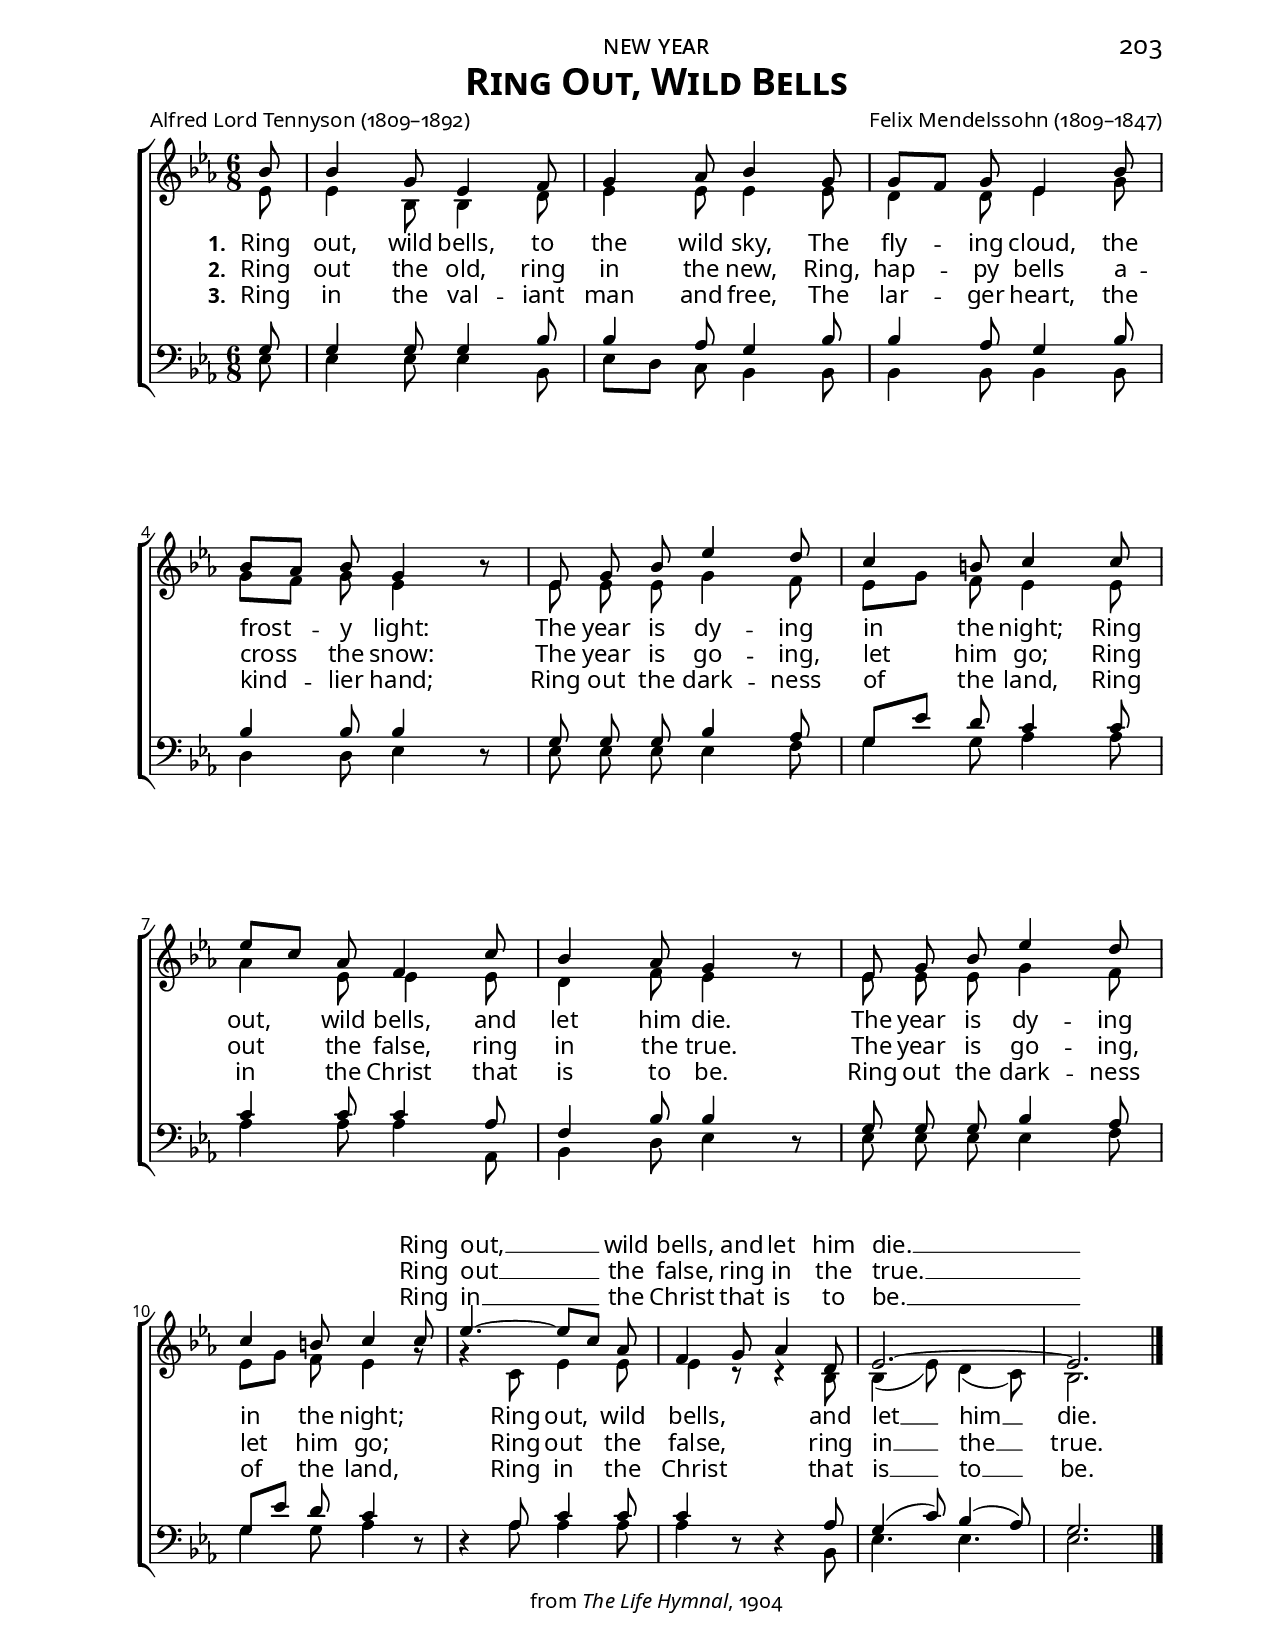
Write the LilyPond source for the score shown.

\version "2.24.0"
\include "util.ly"
\header {
  title = \markup{\override #'(font-name . "Garamond Premier Pro Semibold"){ \abs-fontsize #18 \smallCapsOldStyle"Ring Out, Wild Bells"}}
  poet = \markup\oldStyleNum"Alfred Lord Tennyson (1809–1892)"
  composer = \markup\oldStyleNum"Felix Mendelssohn (1809–1847)"
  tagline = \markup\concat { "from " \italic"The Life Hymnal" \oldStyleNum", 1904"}
}
\paper {
  %print-all-headers = ##t
  paper-height = 11\in
  paper-width = 8.5\in
  indent = 0\in
  %system-system-spacing = #'((basic-distance . 10) (padding . 0))
  %system-system-spacing =
  %  #'((basic-distance . 0)
  %     (minimum-distance . 0)
  %     (padding . -0.35)
  %     (stretchability . 100))
  ragged-last-bottom = ##f
  ragged-bottom = ##f
  two-sided = ##t
  inner-margin = 1\in
  outer-margin = 0.75\in
  top-margin = 0.26\in
  bottom-margin = 0.25\in
  first-page-number = #203
  print-first-page-number = ##t
  headerLine = \markup{\override #'(font-name . "Garamond Premier Pro") \smallCapsOldStyle"new year"}
  oddHeaderMarkup = \markup\fill-line{
     \override #'(font-name . "Garamond Premier Pro")\abs-fontsize #12.5
     \combine 
        \fill-line{"" \if \should-print-page-number
        \oldStylePageNum""
        }
        \fill-line{\headerLine}
  }
  evenHeaderMarkup = \markup {
     \override #'(font-name . "Garamond Premier Pro")\abs-fontsize #12.5
     \combine
        \if \should-print-page-number
        \oldStylePageNum""
        \fill-line{\headerLine}
  }
}
#(set-global-staff-size 18) \paper{ #(define fonts (make-pango-font-tree "Garamond Premier Pro" "Garamond Premier Pro" "Garamond Premier Pro" (/ 18 20))) }
global = {
  \key ees \major
  \time 6/8
  \autoBeamOff
  \override DynamicLineSpanner.staff-padding = #0.0
  \override DynamicLineSpanner.Y-extent = #'(-1 . 1)
}

sopMusic = \relative c' {
  \partial 8 bes'8 |
  bes4 g8 ees4 f8 |
  g4 aes8 bes4 g8 |
  g[ f] g ees4 bes'8 | \break
  
  bes[ aes] bes g4 bes8\rest |
  ees, g bes ees4 d8 |
  c4 b8 c4 c8 | \break
  
  ees[ c] aes f4 c'8 |
  bes4 aes8 g4 bes8\rest |
  ees, g bes ees4 d8 | \break
  
  c4 b8 c4 c8 ees4.~ ees8[ c] aes |
  f4 g8 aes4 d,8 |
  ees2.~ |
  ees \bar "|."
}
sopWords = \lyricmode {
  \repeat unfold40 {\skip1}
  Ring out, __ wild bells, and let him die. __
}
sopWordsII = \lyricmode {
  \repeat unfold40 {\skip1}
  Ring out __ the false, ring in the true. __
}
sopWordsIII = \lyricmode {
  \repeat unfold40 {\skip1}
  Ring in __ the Christ that is to be. __
}

altoMusic = \relative c' {
  ees8 |
  ees4 bes8 bes4 d8 |
  ees4 ees8 ees4 ees8 |
  d4 d8 ees4 g8 |
  
  g8[ f] g ees4 s8 |
  ees ees ees g4 f8 |
  ees8[ g] f ees4 ees8 |
  
  aes4 ees8 ees4 ees8 |
  d4 f8 ees4 s8 |
  ees ees ees g4 f8 |
  
  ees[ g] f ees4 g8\rest |
  g4\rest c,8 ees4 ees8 |
  ees4 c8\rest c4\rest bes8 bes4( ees8) d4( c8) |
  bes2. \bar "|."
}
altoWords = \lyricmode {
  \dropLyricsV
  \set stanza = #"1. "
  Ring out, wild bells, \set ignoreMelismata = ##t to the \unset ignoreMelismata wild sky,
  The fly -- ing cloud, the frost -- y light:
  The year is dy -- ing in the night;
  Ring out, \set associatedVoice = "sopranos"
  wild bells, and let him die.

  \unset associatedVoice
  The year is dy -- ing in the night;
  Ring out, wild bells, and let __ him __ die.
}
altoWordsII = \lyricmode {
  \dropLyricsV
%\markup\italic
  \set stanza = #"2. "
  Ring out the old, ring in the new,
  Ring, hap -- py bells a -- cross the snow:
  The year is go -- ing, let him go;
  Ring out \set associatedVoice = "sopranos"
  the false, ring in the true.

  \unset associatedVoice
  The year is go -- ing, let him go;
  Ring out the false, ring in __ the __ true.
}
altoWordsIII = \lyricmode {
  \dropLyricsV
  \set stanza = #"3. "
  Ring in the val -- iant man and free,
  The lar -- ger heart, the kind -- lier hand;
  Ring out the dark -- ness of the land,
  Ring in \set associatedVoice = "sopranos"
  the Christ that is to be.

  \unset associatedVoice
  Ring out the dark -- ness of the land,
  Ring in the Christ that is __ to __ be.
}
altoWordsIV = \lyricmode {
  \set stanza = #"4. "
  \set ignoreMelismata = ##t
}
altoWordsV = \lyricmode {
  \set stanza = #"5. "
  \set ignoreMelismata = ##t
}
altoWordsVI = \lyricmode {
  \set stanza = #"6. "
  \set ignoreMelismata = ##t
}
tenorMusic = \relative c' {
  g8 |
  g4 g8 g4 bes8 |
  bes4 aes8 g4 bes8 |
  bes4 aes8 g4 bes8 |
  
  bes4 bes8 bes4 s8 |
  g g g bes4 aes8 |
  g[ ees'] d c4 c8 |
  
  c4 c8 c4 aes8 |
  f4 bes8 bes4 s8 |
  g8 g g  bes4 aes8 |
  
  g[ ees'] d c4 s8 |
  s4 aes8 c4 c8 |
  c4 s8 s4 aes8 |
  g4( c8) bes4( aes8) |
  g2. \bar "|."
}
tenorWords = \lyricmode {

}

bassMusic = \relative c {
  ees8 |
  ees4 ees8 ees4 bes8 |
  ees[ d] c bes4 bes8 |
  bes4 bes8 bes4 bes8 |
  
  d4 d8 ees4 d8\rest |
  ees8 ees ees ees4 f8 |
  g4 g8 aes4 aes8 |
  
  aes4 aes8 aes4 aes,8 |
  bes4 d8 ees4 d8\rest |
  ees ees ees ees4 f8 |
  g4 g8 aes4 d,8\rest |
  d4\rest aes'8 aes4 aes8 |
  aes4 d,8\rest d4\rest bes8 |
  ees4. ees |
  ees2. \bar "|."
  
}
bassWords = \lyricmode {

}

pianoRH = \relative c' {
  
}
pianoLH = \relative c' {
  
}

\score {
  <<
   \new ChoirStaff <<
    \new Staff = women <<
      \new Voice = "sopranos" { \voiceOne << \global \sopMusic >> }
      \new Voice = "altos" { \voiceTwo << \global \altoMusic >> }
    >>
    \new Lyrics \with { alignAboveContext = #"women" \override VerticalAxisGroup.nonstaff-relatedstaff-spacing = #'((basic-distance . 1))} \lyricsto "sopranos" \sopWords
    \new Lyrics \with { alignAboveContext = #"women" \override VerticalAxisGroup.nonstaff-relatedstaff-spacing = #'((basic-distance . 1))} \lyricsto "sopranos" \sopWordsII
    \new Lyrics \with { alignAboveContext = #"women" \override VerticalAxisGroup.nonstaff-relatedstaff-spacing = #'((basic-distance . 1))} \lyricsto "sopranos" \sopWordsIII
    \new Lyrics = "altosVI"  \with { alignBelowContext = #"women" } \lyricsto "altos" \altoWordsVI
    \new Lyrics = "altosV"  \with { alignBelowContext = #"women" } \lyricsto "altos" \altoWordsV
    \new Lyrics = "altosIV"  \with { alignBelowContext = #"women" } \lyricsto "altos" \altoWordsIV
    \new Lyrics = "altosIII"  \with { alignBelowContext = #"women" } \lyricsto "altos" \altoWordsIII
    \new Lyrics = "altosII"  \with { alignBelowContext = #"women" } \lyricsto "altos" \altoWordsII
    \new Lyrics = "altos"  \with { alignBelowContext = #"women" \override VerticalAxisGroup.nonstaff-relatedstaff-spacing = #'((basic-distance . 1))} \lyricsto "altos" \altoWords
   \new Staff = men <<
      \clef bass
      \new Voice = "tenors" { \voiceOne << \global \tenorMusic >> }
      \new Voice = "basses" { \voiceTwo << \global \bassMusic >> }
    >>
    \new Lyrics \with { alignAboveContext = #"men" \override VerticalAxisGroup.nonstaff-relatedstaff-spacing = #'((basic-distance . 1)) } \lyricsto "tenors" \tenorWords
    \new Lyrics \with { alignBelowContext = #"men" \override VerticalAxisGroup.nonstaff-relatedstaff-spacing = #'((basic-distance . 1)) } \lyricsto "basses" \bassWords
  >>
%    \new PianoStaff << \new Staff { \new Voice { \pianoRH } } \new Staff { \clef "bass" \pianoLH } >>
  >>
  \layout {
  \context {
    \Lyrics
    \override LyricText.font-size = #1.3
  }
    \context {
      \Score
      %\override SpacingSpanner.base-shortest-duration = #(ly:make-moment 1/8)
      %\override SpacingSpanner.common-shortest-duration = #(ly:make-moment 1/4)
    }
    \context {
      % Remove all empty staves
      % \Staff \RemoveEmptyStaves \override VerticalAxisGroup.remove-first = ##t
    }
    \context {
      \Lyrics
      \override LyricText.X-offset = #center-on-word
    }
  }
}

